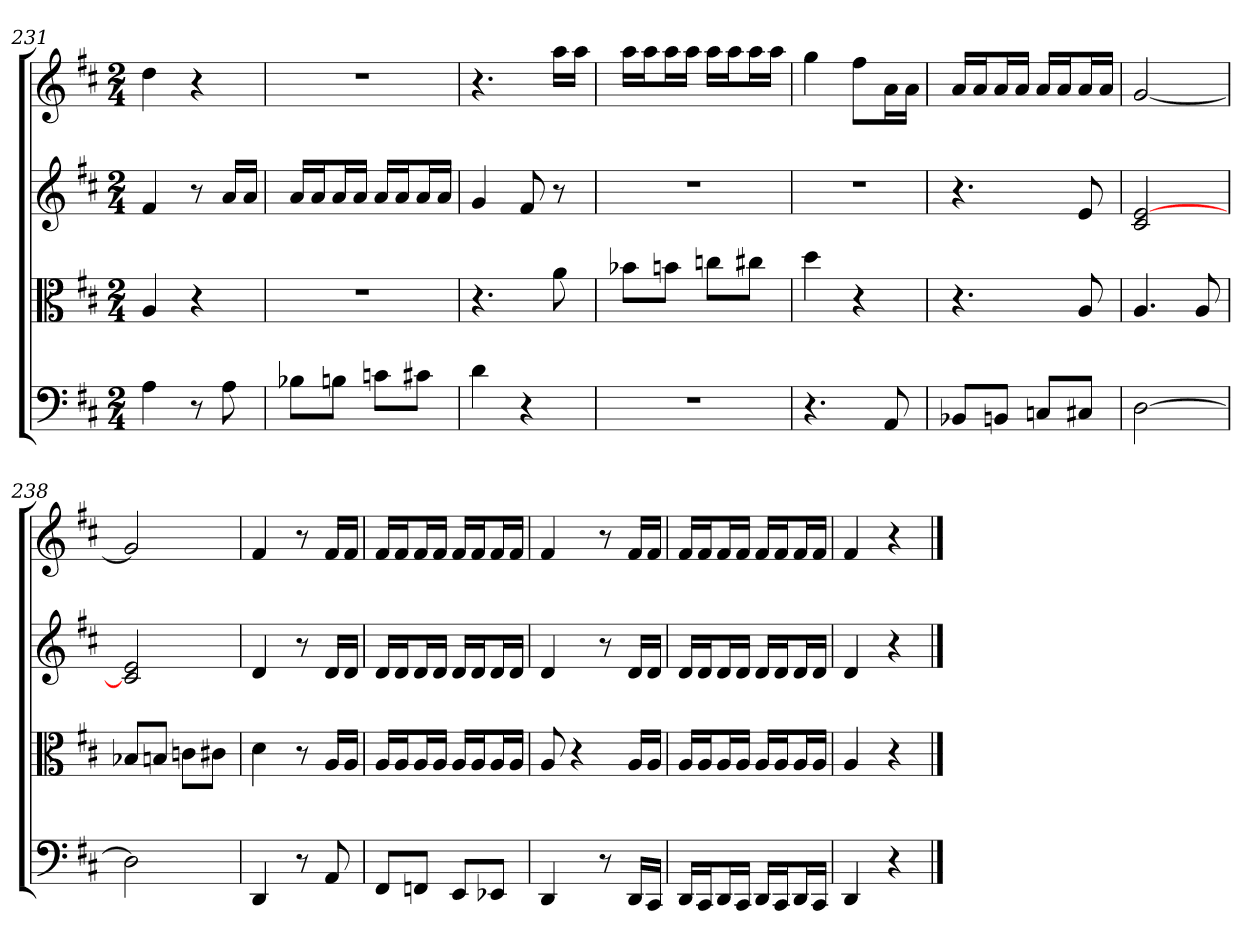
**kern	**kern	**kern	**kern
*part4	*part3	*part2	*part1
*staff4	*staff3	*staff2	*staff1
*clefF4	*clefC3	*	*
*k[f#c#]	*k[f#c#]	*k[f#c#]	*k[f#c#]
*D:	*D:	*D:	*D:
*M2/4	*M2/4	*M2/4	*M2/4
=231	=231	=231	=231
4A	4A	4f#	4dd
8r	4r	8r	4r
8A	.	16aLL	.
.	.	16aJJ	.
=232	=232	=232	=232
8B-X\L	2r	16aLL	2r
.	.	16aJ	.
8Bn\J	.	16aL	.
.	.	16aJJ	.
8cn\L	.	16aLL	.
.	.	16aJ	.
8c#X\J	.	16aL	.
.	.	16aJJ	.
=233	=233	=233	=233
4d	4.r	4g	4.r
4r	.	8f#	.
.	8a	8r	16aaLL
.	.	.	16aaJJ
=234	=234	=234	=234
2r	8b-X\L	2r	16aaLL
.	.	.	16aaJ
.	8bn\J	.	16aaL
.	.	.	16aaJJ
.	8ccn\L	.	16aaLL
.	.	.	16aaJ
.	8cc#X\J	.	16aaL
.	.	.	16aaJJ
=235	=235	=235	=235
4.r	4dd	2r	4gg
.	4r	.	8ff#L
8AA	.	.	16aL
.	.	.	16aJJ
=236	=236	=236	=236
8BB-X/L	4.r	4.r	16aLL
.	.	.	16aJ
8BBn/J	.	.	16aL
.	.	.	16aJJ
8Cn/L	.	.	16aLL
.	.	.	16aJ
8C#X/J	8A	8e	16aL
.	.	.	16aJJ
=237	=237	=237	=237
[2D	4.A	2c# [2e	[2g
.	8A	.	.
=238	=238	=238	=238
2D]	8B-X/L	2c#] 2e	2g]
.	8Bn/J	.	.
.	8cn\L	.	.
.	8c#X\J	.	.
=239	=239	=239	=239
4DD	4d	4d	4f#
8r	8r	8r	8r
8AA	16A/LL	16dLL	16f#LL
.	16A/JJ	16dJJ	16f#JJ
=240	=240	=240	=240
8FF#/L	16A/LL	16dLL	16f#LL
.	16A/J	16dJ	16f#J
8FFn/J	16A/L	16dL	16f#L
.	16A/JJ	16dJJ	16f#JJ
8EE/L	16A/LL	16dLL	16f#LL
.	16A/J	16dJ	16f#J
8EE-X/J	16A/L	16dL	16f#L
.	16A/JJ	16dJJ	16f#JJ
=241	=241	=241	=241
4DD	8A	4d	4f#
.	4r	.	.
8r	.	8r	8r
16DD/LL	16A/LL	16dLL	16f#LL
16CC#/JJ	16A/JJ	16dJJ	16f#JJ
=242	=242	=242	=242
16DD/LL	16A/LL	16dLL	16f#LL
16CC#/J	16A/J	16dJ	16f#J
16DD/L	16A/L	16dL	16f#L
16CC#/JJ	16A/JJ	16dJJ	16f#JJ
16DD/LL	16A/LL	16dLL	16f#LL
16CC#/J	16A/J	16dJ	16f#J
16DD/L	16A/L	16dL	16f#L
16CC#/JJ	16A/JJ	16dJJ	16f#JJ
=243	=243	=243	=243
4DD	4A	4d	4f#
4r	4r	4r	4r
==	==	==	==
*-	*-	*-	*-
